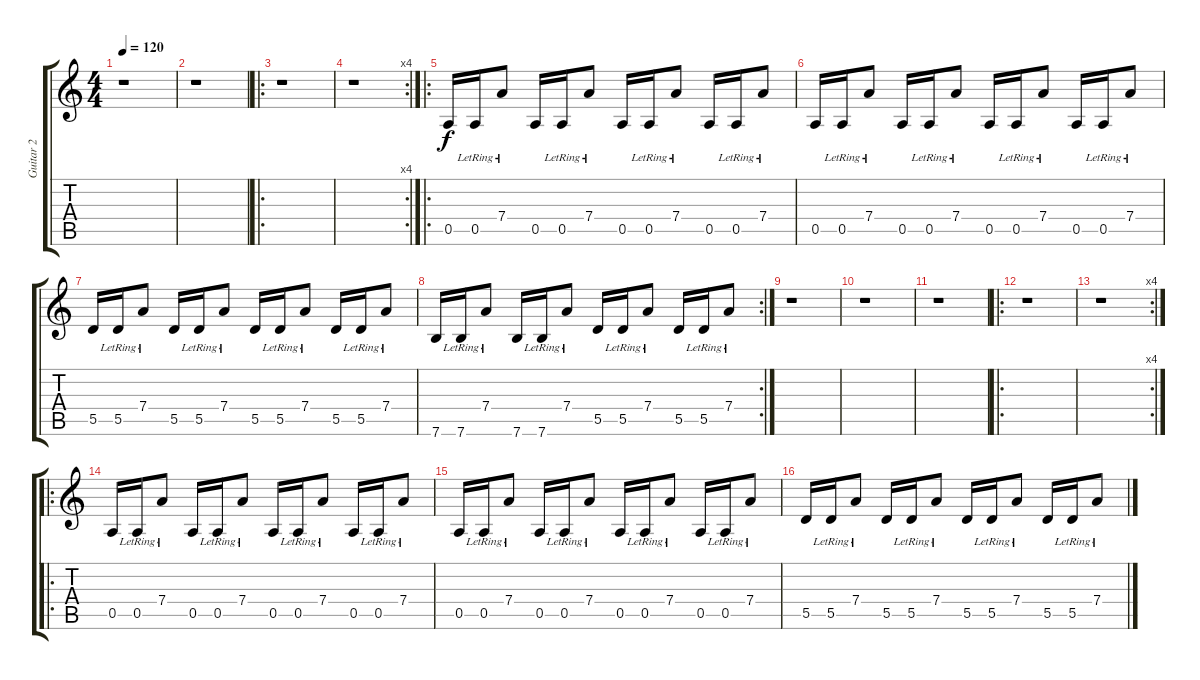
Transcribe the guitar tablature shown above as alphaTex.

\track ("Guitar 2" "Guitar 2") {instrument electricguitarclean}
\staff {score tabs}
\tuning (E4 B3 G3 D3 A2 E2) {hide}
\ts (4 4)
\tempo 120
\clef g2
\ks c
r.1{dy f} |
r.1 |
\ro
r.1 |
\rc 4
r.1 |
\ro
0.5.16 0.5{lr}.16 7.4{lr}.8 0.5.16 0.5{lr}.16 7.4{lr}.8 0.5.16 0.5{lr}.16 7.4{lr}.8 0.5.16 0.5{lr}.16 7.4{lr}.8 |
0.5.16 0.5{lr}.16 7.4{lr}.8 0.5.16 0.5{lr}.16 7.4{lr}.8 0.5.16 0.5{lr}.16 7.4{lr}.8 0.5.16 0.5{lr}.16 7.4{lr}.8 |
5.5.16 5.5{lr}.16 7.4{lr}.8 5.5.16 5.5{lr}.16 7.4{lr}.8 5.5.16 5.5{lr}.16 7.4{lr}.8 5.5.16 5.5{lr}.16 7.4{lr}.8 |
\rc 2
7.6.16 7.6{lr}.16 7.4{lr}.8 7.6.16 7.6{lr}.16 7.4{lr}.8 5.5.16 5.5{lr}.16 7.4{lr}.8 5.5.16 5.5{lr}.16 7.4{lr}.8 |
r.1 |
r.1 |
r.1 |
\ro
r.1 |
\rc 4
r.1 |
\ro
0.5.16{volume 9} 0.5{lr}.16 7.4{lr}.8 0.5.16 0.5{lr}.16 7.4{lr}.8 0.5.16 0.5{lr}.16 7.4{lr}.8 0.5.16 0.5{lr}.16 7.4{lr}.8 |
0.5.16 0.5{lr}.16 7.4{lr}.8 0.5.16 0.5{lr}.16 7.4{lr}.8 0.5.16 0.5{lr}.16 7.4{lr}.8 0.5.16 0.5{lr}.16 7.4{lr}.8 |
5.5.16 5.5{lr}.16 7.4{lr}.8 5.5.16 5.5{lr}.16 7.4{lr}.8 5.5.16 5.5{lr}.16 7.4{lr}.8 5.5.16 5.5{lr}.16 7.4{lr}.8
